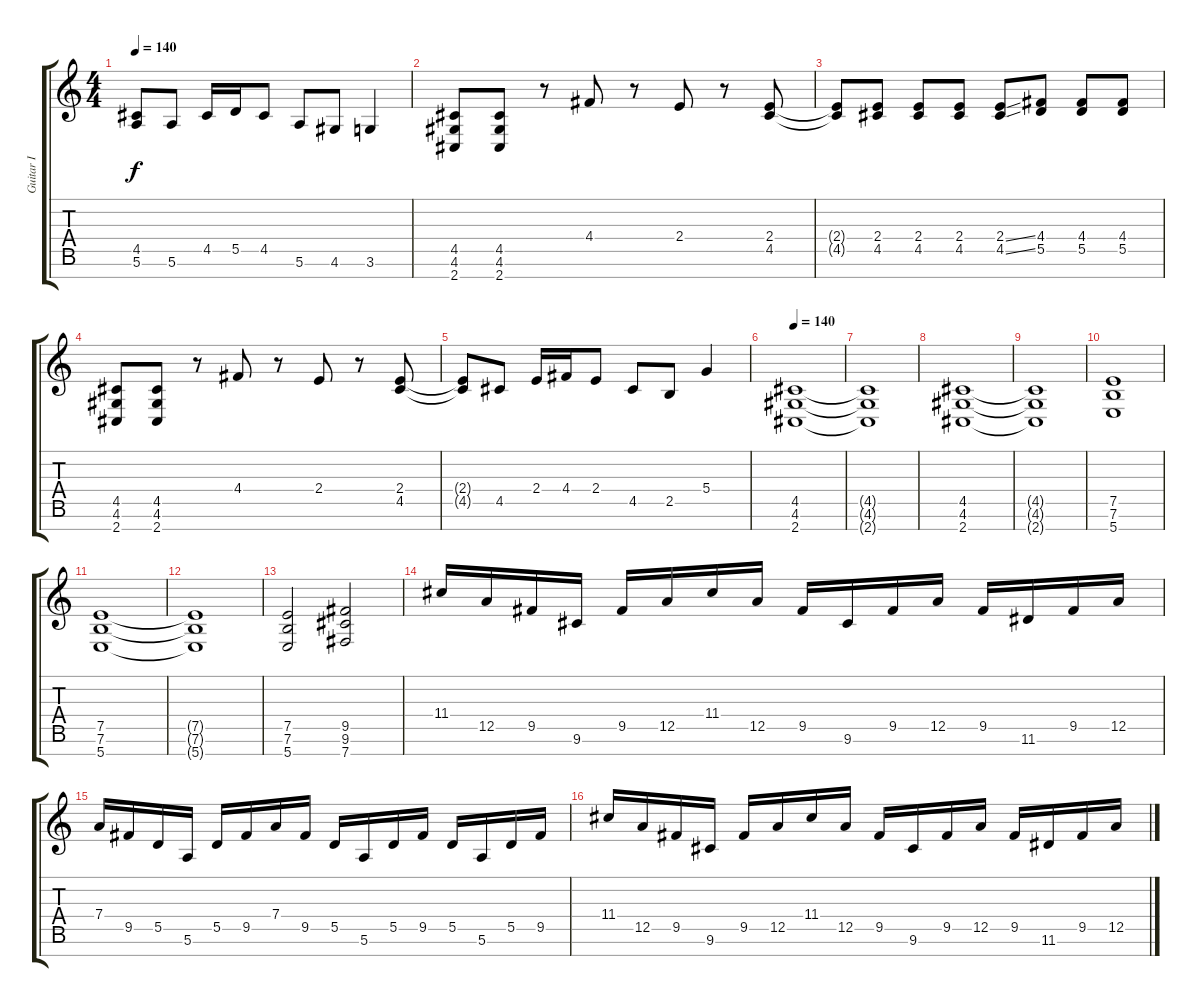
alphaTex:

\track ("Guitar I" "Guitar I") {instrument distortionguitar}
\staff {score tabs}
\tuning (E4 B3 G3 D3 A2 E2 B1) {hide}
\ts (4 4)
\tempo 140
\clef g2
\ks c
(4.5{t} 5.6{t}).8{dy f} 5.6.8 4.5.16 5.5.16 4.5.8 5.6.8 4.6.8 3.6.4 |
(4.5 4.6 2.7).8 (4.5 4.6 2.7).8 r.8 4.4.8 r.8 2.4.8 r.8 (2.4 4.5).8 |
(2.4{t} 4.5{t}).8 (2.4 4.5).8 (2.4 4.5).8 (2.4 4.5).8 (2.4{ss} 4.5{ss}).8 (4.4 5.5).8 (4.4 5.5).8 (4.4 5.5).8 |
(4.5 4.6 2.7).8 (4.5 4.6 2.7).8 r.8 4.4.8 r.8 2.4.8 r.8 (2.4 4.5).8 |
(2.4{t} 4.5{t}).8 4.5.8 2.4.16 4.4.16 2.4.8 4.5.8 2.5.8 5.4.4 |
\tempo 140
(4.5 4.6 2.7).1 |
(4.5{t} 4.6{t} 2.7{t}).1 |
(4.5 4.6 2.7).1 |
(4.5{t} 4.6{t} 2.7{t}).1 |
(7.5 7.6 5.7).1 |
(7.5 7.6 5.7).1 |
(7.5{t} 7.6{t} 5.7{t}).1 |
(7.5 7.6 5.7).2 (9.5 9.6 7.7).2 |
11.4.16 12.5.16 9.5.16 9.6.16 9.5.16 12.5.16 11.4.16 12.5.16 9.5.16 9.6.16 9.5.16 12.5.16 9.5.16 11.6.16 9.5.16 12.5.16 |
7.4.16 9.5.16 5.5.16 5.6.16 5.5.16 9.5.16 7.4.16 9.5.16 5.5.16 5.6.16 5.5.16 9.5.16 5.5.16 5.6.16 5.5.16 9.5.16 |
11.4.16 12.5.16 9.5.16 9.6.16 9.5.16 12.5.16 11.4.16 12.5.16 9.5.16 9.6.16 9.5.16 12.5.16 9.5.16 11.6.16 9.5.16 12.5.16
